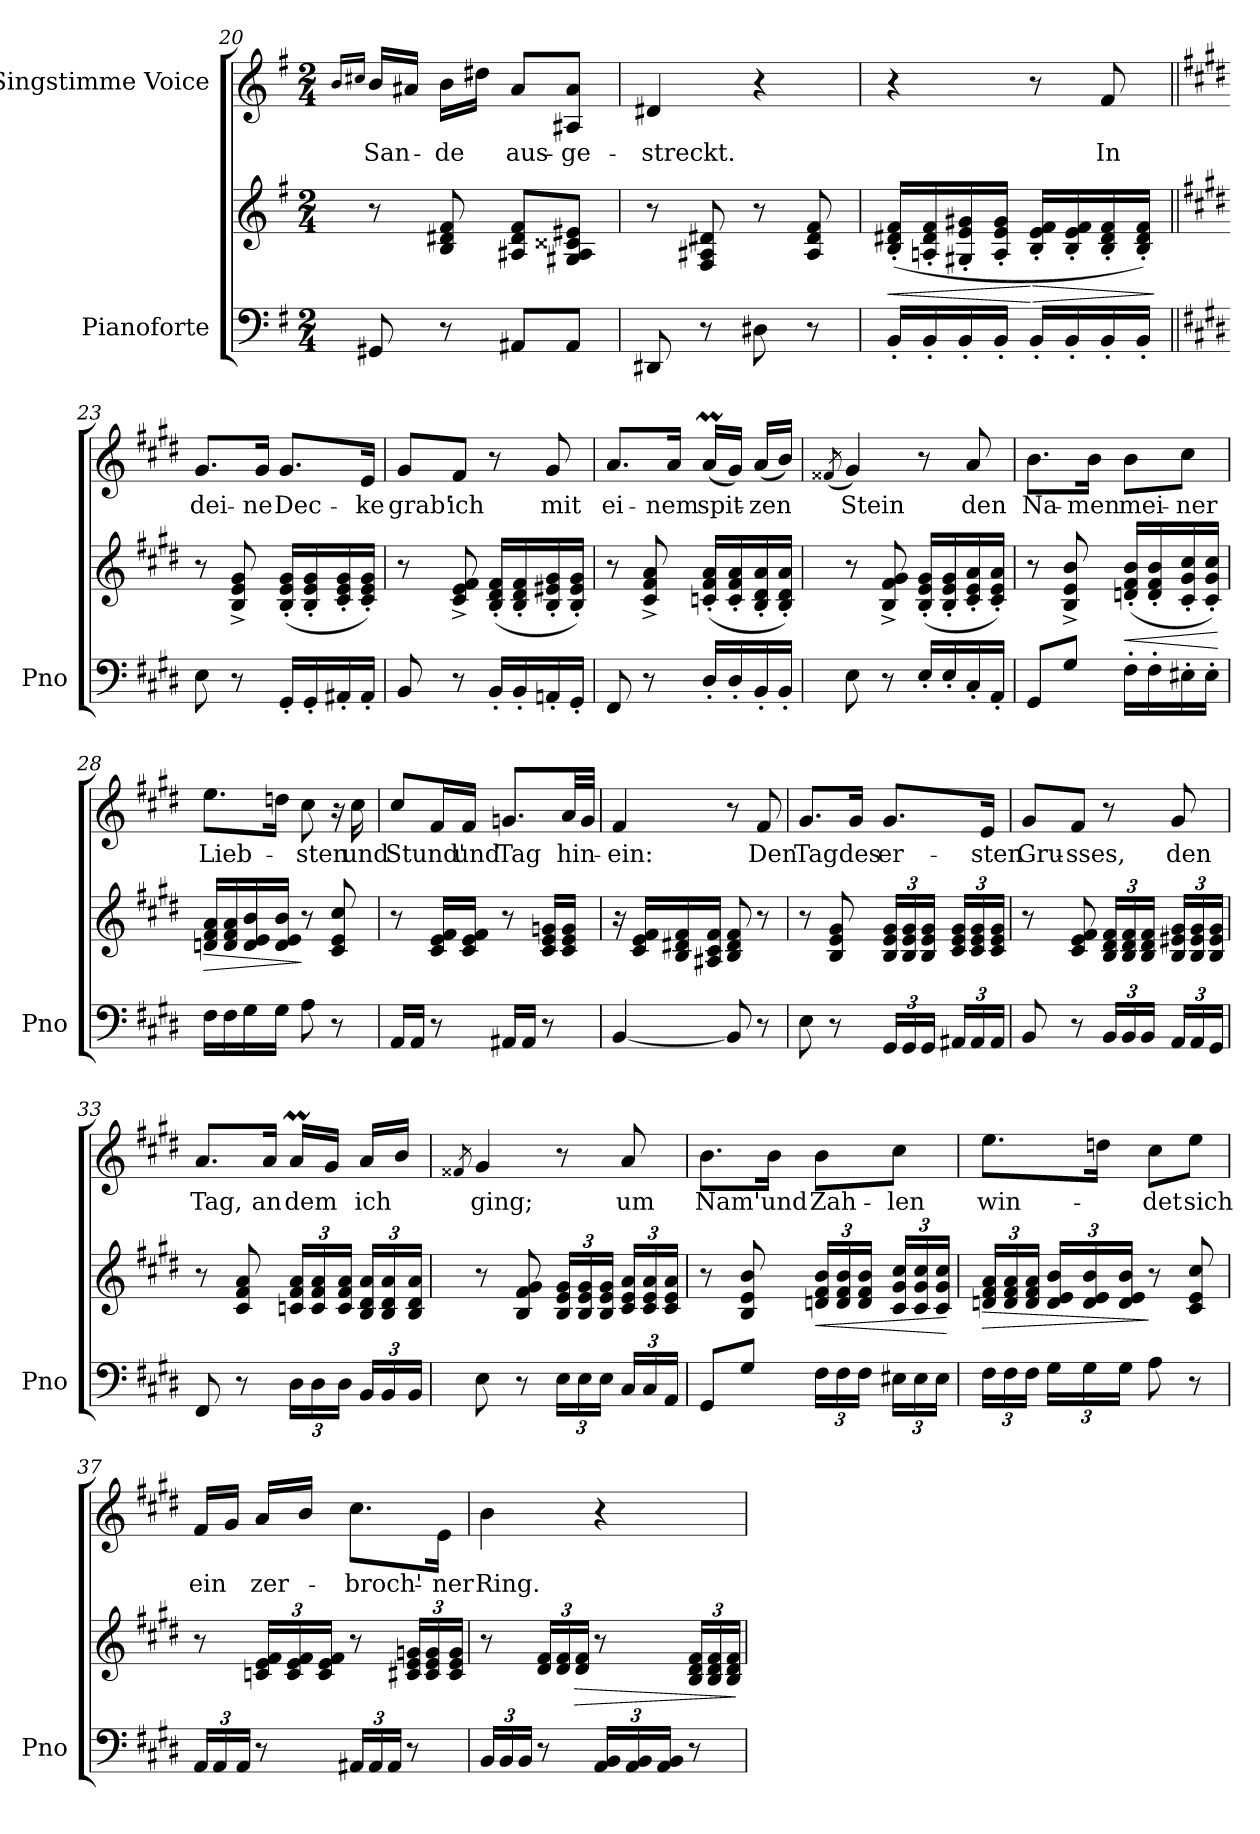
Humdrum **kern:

**kern	**kern	**dynam	**kern	**text
*part2	*part2	*part2	*part1	*part1
*staff3	*staff2	*staff2/3	*staff1	*staff1
*I"Pianoforte	*	*	*I"Singstimme Voice	*
*I'Pno	*	*	*	*
*clefF4	*clefG2	*	*clefG2	*
*k[f#]	*k[f#]	*	*k[f#]	*
*M2/4	*M2/4	*	*M2/4	*
=20	=20	=20	=20	=20
.	.	.	16qb/LL	.
.	.	.	16qcc#X/JJ	.
!	!	!	!	!LO:LY:b
8GG#X/	8r	.	16b/LL	San-
.	.	.	16a#X/JJ	.
!	!	!	!	!LO:LY:b
8r	8B/ 8d#X/ 8f#/	.	16b\LL	-de
.	.	.	16dd#X\JJ	.
!	!	!	!	!LO:LY:b
8AA#X/L	8A#X/ 8d#/ 8f#/L	.	8a#/L	aus-
!	!	!	!	!LO:LY:b
8AA#/J	8G#X/ 8A#/ 8c##X/ 8e#X/J	.	8A#X/ 8a#/J	-ge-
=21	=21	=21	=21	=21
!	!	!	!	!LO:LY:b
8DD#X/	8r	.	4d#X/	-streckt.
8r	8F#/ 8A#X/ 8d#X/	.	.	.
8D#X\	8r	.	4r	.
8r	8A#/ 8d#/ 8f#/	.	.	.
!!LO:LB:g=z
=22	=22	=22	=22	=22
!	!	!LO:HP:b	!	!
16BB'/LL	(>16B/' 16d#X/' 16f#/'LL	<	4r	.
16BB'/	16An/' 16d#/' 16f#/'	.	.	.
16BB'/	16G#X/' 16e/' 16g#X/'	.	.	.
16BB'/JJ	16A/' 16e/' 16g#/'JJ	.	.	.
!	!	!LO:HP:n=1:b	!	!
16BB'/LL	16B/' 16e/' 16f#/'LL	[ >	8r	.
16BB'/	16B/' 16e/' 16f#/'	.	.	.
!	!	!	!	!LO:LY:b
16BB'/	16B/' 16d#/' 16f#/'	.	8f#/	In
16BB'/JJ	16B/' 16d#/' 16f#/'JJ)	.	.	.
.	.	]	.	.
=23||	=23||	=23||	=23||	=23||
*k[f#c#g#d#]	*k[f#c#g#d#]	*	*k[f#c#g#d#]	*
!	!	!	!	!LO:LY:b
8E\	8r	.	8.g#/L	dei-
8r	8B/^ 8e/^ 8g#/^	.	.	.
!	!	!	!	!LO:LY:b
.	.	.	16g#/Jk	-ne
!	!	!	!	!LO:LY:b
16GG#'/LL	(<16B/' 16e/' 16g#/'LL	.	8.g#/L	Dec-
16GG#'/	16B/' 16e/' 16g#/'	.	.	.
16AA#X'/	16c#/' 16e/' 16g#/'	.	.	.
!	!	!	!	!LO:LY:b
16AA#'/JJ	16c#/' 16e/' 16g#/'JJ)	.	16e/Jk	-ke
=24	=24	=24	=24	=24
!	!	!	!	!LO:LY:b
8BB/	8r	.	8g#/L	grab'
!	!	!	!	!LO:LY:b
8r	8c#/^ 8e/^ 8f#/^	.	8f#/J	ich
16BB'/LL	(<16B/' 16d#/' 16f#/'LL	.	8r	.
16BB'/	16B/' 16d#/' 16f#/'	.	.	.
!	!	!	!	!LO:LY:b
16AAn'/	16B/' 16e#X/' 16g#/'	.	8g#/	mit
16GG#'/JJ	16B/' 16e#/' 16g#/'JJ)	.	.	.
=25	=25	=25	=25	=25
!	!	!	!	!LO:LY:b
8FF#/	8r	.	8.a/L	ei-
8r	8c#/^ 8f#/^ 8a/^	.	.	.
!	!	!	!	!LO:LY:b
.	.	.	16a/Jk	-nem
!	!	!	!	!LO:LY:b
16D#'/LL	(<16cn/' 16f#/' 16a/'LL	.	(<16aM/LL	spit-
16D#'/	16c/' 16f#/' 16a/'	.	16g#/JJ)	.
!	!	!	!	!LO:LY:b
16BB'/	16B/' 16d#/' 16a/'	.	(<16a/LL	-zen
16BB'/JJ	16B/' 16d#/' 16a/'JJ)	.	16b/JJ)	.
!!LO:LB:g=z
=26	=26	=26	=26	=26
.	.	.	(<8qf##X/	.
!	!	!	!	!LO:LY:b
8E\	8r	.	4g#/)	Stein
8r	8B/^ 8f#/^ 8g#/^	.	.	.
16E'/LL	(<16B/' 16e/' 16g#/'LL	.	8r	.
16E'/	16B/' 16e/' 16g#/'	.	.	.
!	!	!	!	!LO:LY:b
16C#'/	16c#/' 16e/' 16a/'	.	8a/	den
16AA'/JJ	16c#/' 16e/' 16a/'JJ)	.	.	.
=27	=27	=27	=27	=27
!	!	!	!	!LO:LY:b
8GG#/L	8r	.	8.b\L	Na-
8G#/J	8B/^ 8e/^ 8b/^	.	.	.
!	!	!	!	!LO:LY:b
.	.	.	16b\Jk	-men
!	!	!LO:HP:b	!	!LO:LY:b
16F#'\LL	(<16dn/' 16f#/' 16b/'LL	<	8b\L	mei-
16F#'\	16d/' 16f#/' 16b/'	.	.	.
!	!	!	!	!LO:LY:b
16E#X'\	16c#/' 16g#/' 16cc#/'	.	8cc#\J	-ner
16E#'\JJ	16c#/' 16g#/' 16cc#/'JJ)	.	.	.
.	.	[	.	.
=28	=28	=28	=28	=28
!	!	!LO:HP:b	!	!LO:LY:b
16F#\LL	16dn/ 16f#/ 16a/LL	>	8.ee\L	Lieb-
16F#\	16d/ 16f#/ 16a/	.	.	.
16G#\	16d/ 16e/ 16b/	.	.	.
16G#\JJ	16d/ 16e/ 16b/JJ	.	16ddn\Jk	.
!	!	!	!	!LO:LY:b
8A\	8r	]	8cc#\	-sten
8r	8c#/ 8e/ 8cc#/	.	16r	.
!	!	!	!	!LO:LY:b
.	.	.	16cc#\	und
=29	=29	=29	=29	=29
!	!	!	!	!LO:LY:b
16AA/LL	8r	.	8cc#/L	Stund'
16AA/JJ	.	.	.	.
8r	16c#/ 16e/ 16f#/LL	.	16f#/L	.
!	!	!	!	!LO:LY:b
.	16c#/ 16e/ 16f#/JJ	.	16f#/JJ	und
!	!	!	!	!LO:LY:b
16AA#X/LL	8r	.	8.gn/L	Tag
16AA#/JJ	.	.	.	.
8r	16c#/ 16e/ 16gn/LL	.	.	.
!	!	!	!	!LO:LY:b
.	16c#/ 16e/ 16g/JJ	.	32a/LL	hin-
.	.	.	32g/JJJ	.
!!LO:LB:g=z
=30	=30	=30	=30	=30
!	!	!	!	!LO:LY:b
[4BB/	16r	.	4f#/	-ein:
.	16c#/ 16e/ 16f#/LL	.	.	.
.	16B/ 16d#X/ 16f#/	.	.	.
.	16A#X/ 16c#/ 16f#/JJ	.	.	.
8BB/]	8B/ 8d#/ 8f#/	.	8r	.
!	!	!	!	!LO:LY:b
8r	8r	.	8f#/	Den
=31	=31	=31	=31	=31
!	!	!	!	!LO:LY:b
8E\	8r	.	8.g#/L	Tag
8r	8B/ 8e/ 8g#/	.	.	.
!	!	!	!	!LO:LY:b
.	.	.	16g#/Jk	des
*Xbrackettup	*Xbrackettup	*	*	*
!	!	!	!	!LO:LY:b
24GG#/LL	24B/ 24e/ 24g#/LL	.	8.g#/L	er-
24GG#/	24B/ 24e/ 24g#/	.	.	.
24GG#/JJ	24B/ 24e/ 24g#/JJ	.	.	.
24AA#X/LL	24c#/ 24e/ 24g#/LL	.	.	.
24AA#/	24c#/ 24e/ 24g#/	.	.	.
!	!	!	!	!LO:LY:b
.	.	.	16e/Jk	-sten
24AA#/JJ	24c#/ 24e/ 24g#/JJ	.	.	.
=32	=32	=32	=32	=32
!	!	!	!	!LO:LY:b
8BB/	8r	.	8g#/L	Gru-
!	!	!	!	!LO:LY:b
8r	8c#/ 8e/ 8f#/	.	8f#/J	-sses,
24BB/LL	24B/ 24d#/ 24f#/LL	.	8r	.
24BB/	24B/ 24d#/ 24f#/	.	.	.
24BB/JJ	24B/ 24d#/ 24f#/JJ	.	.	.
!	!	!	!	!LO:LY:b
24AA/LL	24B/ 24e#X/ 24g#/LL	.	8g#/	den
24AA/	24B/ 24e#/ 24g#/	.	.	.
24GG#/JJ	24B/ 24e#/ 24g#/JJ	.	.	.
!!LO:PB:g=z
=33	=33	=33	=33	=33
!	!	!	!	!LO:LY:b
8FF#/	8r	.	8.a/L	Tag,
8r	8c#/ 8f#/ 8a/	.	.	.
!	!	!	!	!LO:LY:b
.	.	.	16a/Jk	an
!	!	!	!	!LO:LY:b
24D#\LL	24cn/ 24f#/ 24a/LL	.	16aM/LL	dem
24D#\	24c/ 24f#/ 24a/	.	.	.
.	.	.	16g#/JJ	.
24D#\JJ	24c/ 24f#/ 24a/JJ	.	.	.
!	!	!	!	!LO:LY:b
24BB/LL	24B/ 24d#/ 24a/LL	.	16a/LL	ich
24BB/	24B/ 24d#/ 24a/	.	.	.
.	.	.	16b/JJ	.
24BB/JJ	24B/ 24d#/ 24a/JJ	.	.	.
!!LO:PB:g=z
=34	=34	=34	=34	=34
.	.	.	8qf##X/	.
!	!	!	!	!LO:LY:b
8E\	8r	.	4g#/	ging;
8r	8B/ 8f#/ 8g#/	.	.	.
24E\LL	24B/ 24e/ 24g#/LL	.	8r	.
24E\	24B/ 24e/ 24g#/	.	.	.
24E\JJ	24B/ 24e/ 24g#/JJ	.	.	.
!	!	!	!	!LO:LY:b
24C#/LL	24c#/ 24e/ 24a/LL	.	8a/	um
24C#/	24c#/ 24e/ 24a/	.	.	.
24AA/JJ	24c#/ 24e/ 24a/JJ	.	.	.
=35	=35	=35	=35	=35
!	!	!	!	!LO:LY:b
8GG#/L	8r	.	8.b\L	Nam'
8G#/J	8B/ 8e/ 8b/	.	.	.
!	!	!	!	!LO:LY:b
.	.	.	16b\Jk	und
!	!	!LO:HP:b	!	!LO:LY:b
24F#\LL	24dn/ 24f#/ 24b/LL	<	8b\L	Zah-
24F#\	24d/ 24f#/ 24b/	.	.	.
24F#\JJ	24d/ 24f#/ 24b/JJ	.	.	.
!	!	!	!	!LO:LY:b
24E#X\LL	24c#/ 24g#/ 24cc#/LL	.	8cc#\J	-len
24E#\	24c#/ 24g#/ 24cc#/	.	.	.
24E#\JJ	24c#/ 24g#/ 24cc#/JJ	.	.	.
.	.	[	.	.
=36	=36	=36	=36	=36
!	!	!LO:HP:b	!	!LO:LY:b
24F#\LL	24dn/ 24f#/ 24a/LL	>	8.ee\L	win-
24F#\	24d/ 24f#/ 24a/	.	.	.
24F#\JJ	24d/ 24f#/ 24a/JJ	.	.	.
24G#\LL	24d/ 24e/ 24b/LL	.	.	.
24G#\	24d/ 24e/ 24b/	.	.	.
.	.	.	16ddn\Jk	.
24G#\JJ	24d/ 24e/ 24b/JJ	.	.	.
!	!	!	!	!LO:LY:b
8A\	8r	]	8cc#\L	-det
!	!	!	!	!LO:LY:b
8r	8c#/ 8e/ 8cc#/	.	8ee\J	sich
!!LO:LB:g=z
=37	=37	=37	=37	=37
!	!	!	!	!LO:LY:b
24AA/LL	8r	.	16f#/LL	ein
24AA/	.	.	.	.
.	.	.	16g#/JJ	.
24AA/JJ	.	.	.	.
!	!	!	!	!LO:LY:b
8r	24cn/ 24e/ 24f#/LL	.	16a/LL	zer-
.	24c/ 24e/ 24f#/	.	.	.
.	.	.	16b/JJ	.
.	24c/ 24e/ 24f#/JJ	.	.	.
!	!	!	!	!LO:LY:b
24AA#X/LL	8r	.	8.cc#\L	-broch'-
24AA#/	.	.	.	.
24AA#/JJ	.	.	.	.
8r	24c#X/ 24e/ 24gn/LL	.	.	.
.	24c#/ 24e/ 24g/	.	.	.
!	!	!	!	!LO:LY:b
.	.	.	16e\Jk	-ner
.	24c#/ 24e/ 24g/JJ	.	.	.
=38	=38	=38	=38	=38
*^	*	*	*	*
!	!	!	!	!	!LO:LY:b
24BB/LL	4ryy	8r	.	4b\	Ring.
24BB/	.	.	.	.	.
24BB/JJ	.	.	.	.	.
8r	.	24d#/ 24f#/LL	.	.	.
.	.	24d#/ 24f#/	.	.	.
!	!	!	!LO:HP:b	!	!
.	.	24d#/ 24f#/JJ	>	.	.
24AA/ 24BB/LL	8ryy	8r	.	4r	.
24AA/ 24BB/	.	.	.	.	.
24AA/ 24BB/JJ	.	.	.	.	.
8r	8ryy	24B/ 24d#/ 24f#/LL	.	.	.
.	.	24B/ 24d#/ 24f#/	.	.	.
.	.	24B/ 24d#/ 24f#/JJ	.	.	.
*v	*v	*	*	*	*
.	.	]	.	.
=	=	=	=	=
*-	*-	*-	*-	*-
